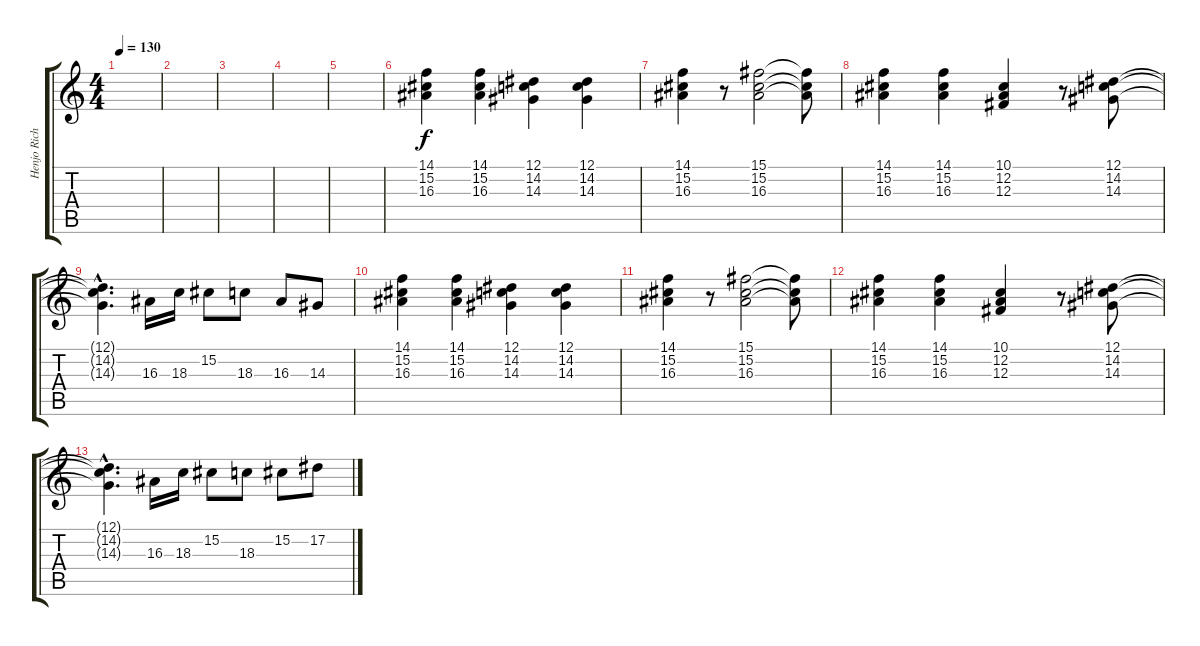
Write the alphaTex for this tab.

\track ("Henjo Richter (keyboards)" "Henjo Rich") {instrument fx7echoes}
\staff {score tabs}
\tuning (Eb4 Bb3 Gb3 Db3 Ab2 Eb2) {hide}
\ts (4 4)
\tempo 130
\clef g2
\ks c
|
|
|
|
|
(14.1 15.2 16.3).4 (14.1 15.2 16.3).4 (12.1 14.2 14.3).4 (12.1 14.2 14.3).4 |
(14.1 15.2 16.3).4 r.8 (15.1 15.2 16.3).2 (15.1{t} 15.2{t} 16.3{t}).8 |
(14.1 15.2 16.3).4 (14.1 15.2 16.3).4 (10.1 12.2 12.3).4 r.8 (12.1 14.2 14.3).8 |
(12.1{hac t} 14.2{hac t} 14.3{hac t}).4{d} 16.3.16 18.3.16 15.2.8 18.3.8 16.3.8 14.3.8 |
(14.1 15.2 16.3).4 (14.1 15.2 16.3).4 (12.1 14.2 14.3).4 (12.1 14.2 14.3).4 |
(14.1 15.2 16.3).4 r.8 (15.1 15.2 16.3).2 (15.1{t} 15.2{t} 16.3{t}).8 |
(14.1 15.2 16.3).4 (14.1 15.2 16.3).4 (10.1 12.2 12.3).4 r.8 (12.1 14.2 14.3).8 |
(12.1{hac t} 14.2{hac t} 14.3{hac t}).4{d} 16.3.16 18.3.16 15.2.8 18.3.8 15.2.8 17.2.8
